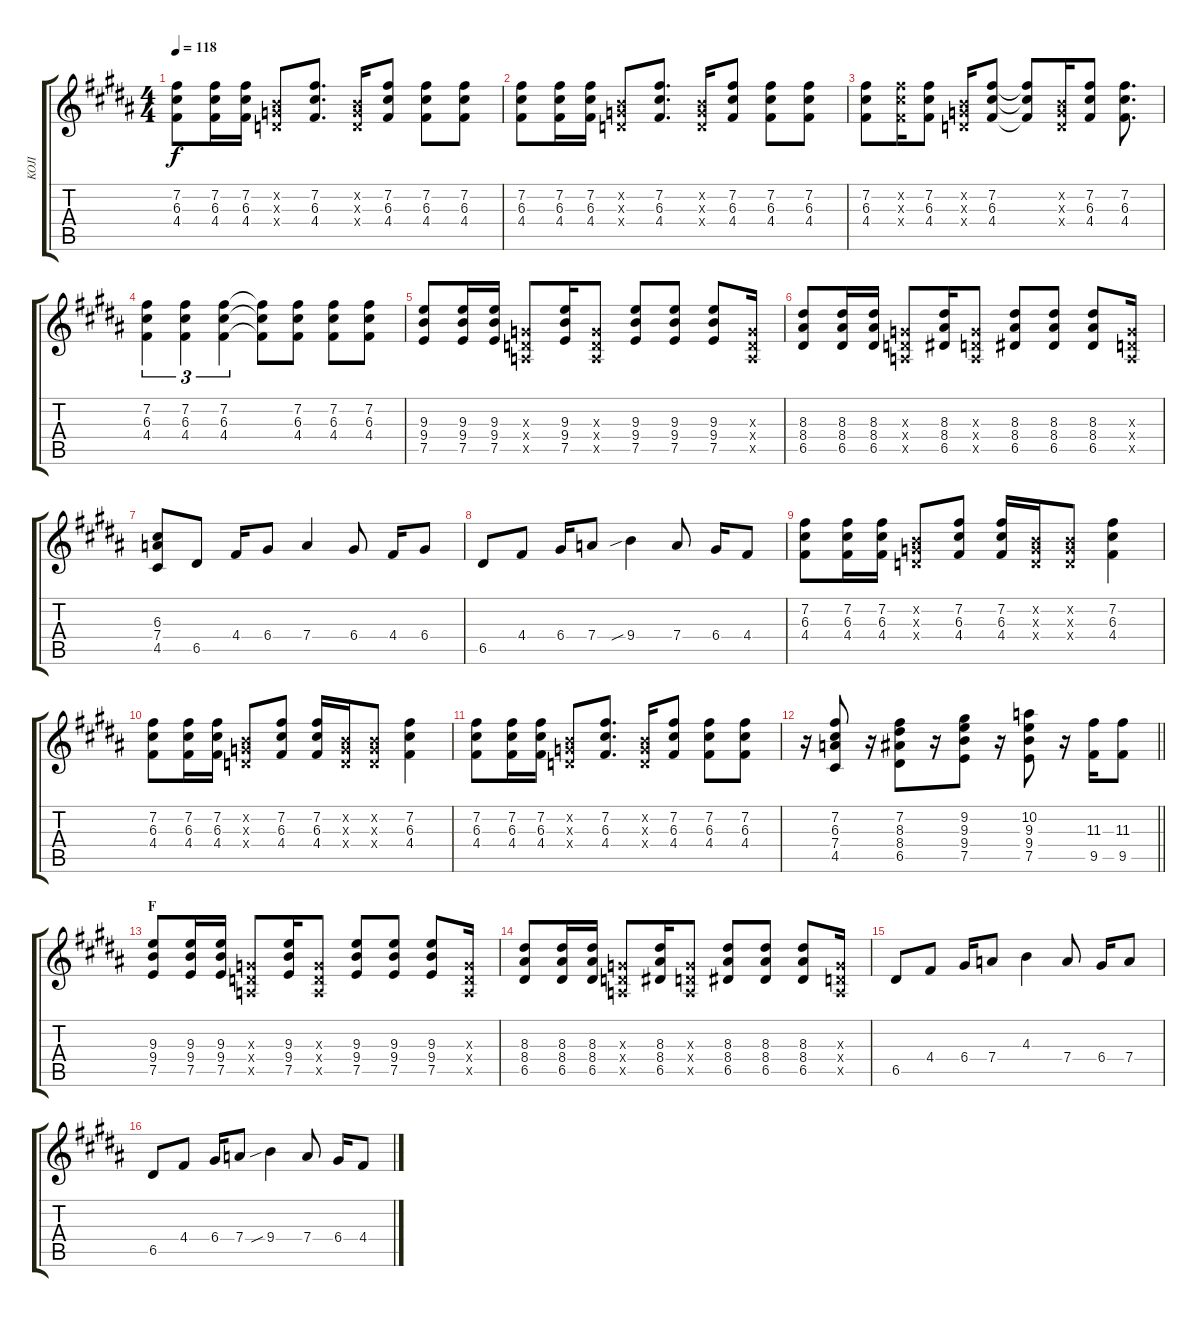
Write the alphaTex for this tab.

\track ("KOJI" "KOJI") {instrument electricguitarclean}
\staff {score tabs}
\tuning (E4 B3 G3 D3 A2 E2) {hide}
\ts (4 4)
\tempo 118
\clef g2
\ks b
(7.2 6.3 4.4).8{dy f} (7.2 6.3 4.4).16 (7.2 6.3 4.4).16 (0.2{x} 0.3{x} 0.4{x}).8 (7.2 6.3 4.4).8{d} (0.2{x} 0.3{x} 0.4{x}).16 (7.2 6.3 4.4).8 (7.2 6.3 4.4).8 (7.2 6.3 4.4).8 |
(7.2 6.3 4.4).8 (7.2 6.3 4.4).16 (7.2 6.3 4.4).16 (0.2{x} 0.3{x} 0.4{x}).8 (7.2 6.3 4.4).8{d} (0.2{x} 0.3{x} 0.4{x}).16 (7.2 6.3 4.4).8 (7.2 6.3 4.4).8 (7.2 6.3 4.4).8 |
(7.2 6.3 4.4).8 (7.2{x} 6.3{x} 4.4{x}).16 (7.2 6.3 4.4).8 (0.2{x} 0.3{x} 0.4{x}).16 (7.2 6.3 4.4).8 (7.2{t} 6.3{t} 4.4{t}).8 (0.2{x} 0.3{x} 0.4{x}).16 (7.2 6.3 4.4).8 (7.2 6.3 4.4).8{d} |
(7.2 6.3 4.4).4{tu (3 2)} (7.2 6.3 4.4).4{tu (3 2)} (7.2 6.3 4.4).4{tu (3 2)} (7.2{t} 6.3{t} 4.4{t}).8 (7.2 6.3 4.4).8 (7.2 6.3 4.4).8 (7.2 6.3 4.4).8 |
(9.3 9.4 7.5).8 (9.3 9.4 7.5).16 (9.3 9.4 7.5).16 (0.3{x} 0.4{x} 0.5{x}).8 (9.3 9.4 7.5).16 (0.3{x} 0.4{x} 0.5{x}).8 (9.3 9.4 7.5).8 (9.3 9.4 7.5).8 (9.3 9.4 7.5).8 (0.3{x} 0.4{x} 0.5{x}).16 |
(8.3 8.4 6.5).8 (8.3 8.4 6.5).16 (8.3 8.4 6.5).16 (0.3{x} 0.4{x} 0.5{x}).8 (8.3 8.4 6.5).16 (0.3{x} 0.4{x} 0.5{x}).8 (8.3 8.4 6.5).8 (8.3 8.4 6.5).8 (8.3 8.4 6.5).8 (0.3{x} 0.4{x} 0.5{x}).16 |
(6.3 7.4 4.5).8 6.5.8 4.4.16 6.4.8 7.4.4 6.4.8 4.4.16 6.4.8 |
6.5.8 4.4.8 6.4.16 7.4.8 9.4{sib}.4 7.4.8 6.4.16 4.4.8 |
(7.2 6.3 4.4).8 (7.2 6.3 4.4).16 (7.2 6.3 4.4).16 (0.2{x} 0.3{x} 0.4{x}).8 (7.2 6.3 4.4).8 (7.2 6.3 4.4).16 (0.2{x} 0.3{x} 0.4{x}).16 (0.2{x} 0.3{x} 0.4{x}).8 (7.2 6.3 4.4).4 |
(7.2 6.3 4.4).8 (7.2 6.3 4.4).16 (7.2 6.3 4.4).16 (0.2{x} 0.3{x} 0.4{x}).8 (7.2 6.3 4.4).8 (7.2 6.3 4.4).16 (0.2{x} 0.3{x} 0.4{x}).16 (0.2{x} 0.3{x} 0.4{x}).8 (7.2 6.3 4.4).4 |
(7.2 6.3 4.4).8 (7.2 6.3 4.4).16 (7.2 6.3 4.4).16 (0.2{x} 0.3{x} 0.4{x}).8 (7.2 6.3 4.4).8{d} (0.2{x} 0.3{x} 0.4{x}).16 (7.2 6.3 4.4).8 (7.2 6.3 4.4).8 (7.2 6.3 4.4).8 |
\barLineRight lightlight
r.16 (7.2 6.3 7.4 4.5).8 r.16 (7.2 8.3 8.4 6.5).8 r.16 (9.2 9.3 9.4 7.5).8 r.16 (10.2 9.3 9.4 7.5).8 r.16 (11.3 9.5).16 (11.3 9.5).8 |
\section ("" "F")
(9.3 9.4 7.5).8 (9.3 9.4 7.5).16 (9.3 9.4 7.5).16 (0.3{x} 0.4{x} 0.5{x}).8 (9.3 9.4 7.5).16 (0.3{x} 0.4{x} 0.5{x}).8 (9.3 9.4 7.5).8 (9.3 9.4 7.5).8 (9.3 9.4 7.5).8 (0.3{x} 0.4{x} 0.5{x}).16 |
(8.3 8.4 6.5).8 (8.3 8.4 6.5).16 (8.3 8.4 6.5).16 (0.3{x} 0.4{x} 0.5{x}).8 (8.3 8.4 6.5).16 (0.3{x} 0.4{x} 0.5{x}).8 (8.3 8.4 6.5).8 (8.3 8.4 6.5).8 (8.3 8.4 6.5).8 (0.3{x} 0.4{x} 0.5{x}).16 |
6.5.8 4.4.8 6.4.16 7.4.8 4.3.4 7.4.8 6.4.16 7.4.8 |
6.5.8 4.4.8 6.4.16 7.4.8 9.4{sib}.4 7.4.8 6.4.16 4.4.8
